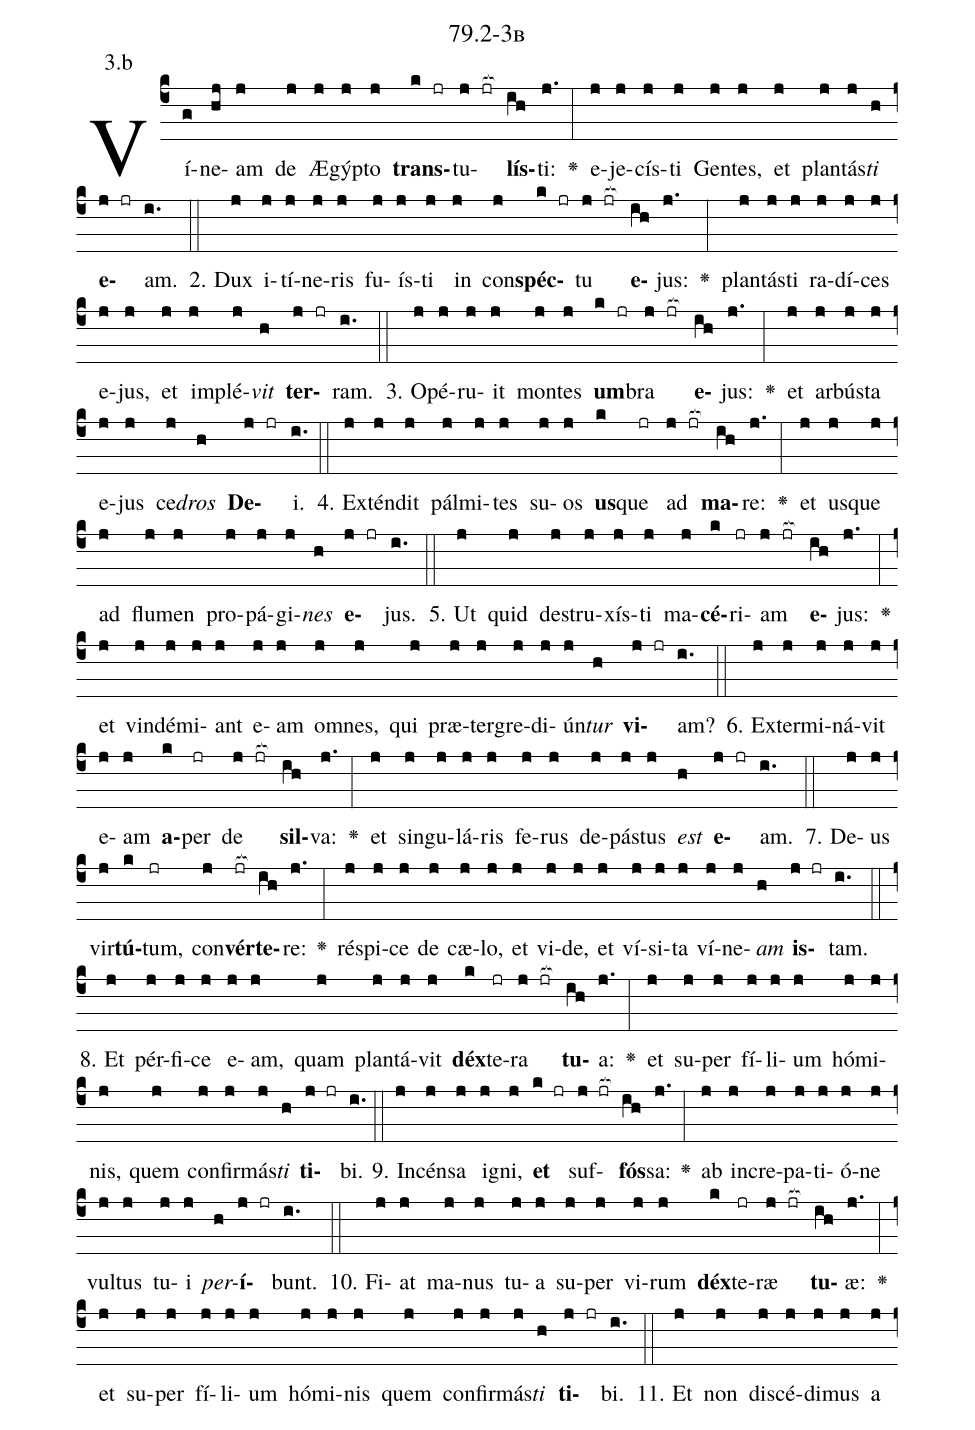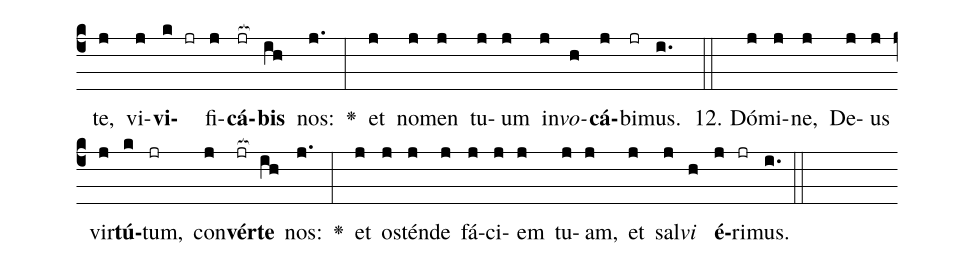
name: 79.2-3b;
annotation: 3.b;
%%
(c4)Ví(g)ne(hj)am(j) de(j) Æ(j)gýp(j)to(j) <b>trans</b>(k jr)tu(j jr[ocb:1{])<b>lís</b>(ih[ocb:0}])ti:(j.) <v>\greheightstar</v>(:) e(j)je(j)cís(j)ti(j) Gen(j)tes,(j) et(j) plan(j)tás(j)<i>ti</i>(h) <b>e</b>(j jr)am.(i.) (::)
2. Dux(j) i(j)tí(j)ne(j)ris(j) fu(j)ís(j)ti(j) in(j) con(j)<b>spéc</b>(k jr)tu(j jr[ocb:1{]) <b>e</b>(ih[ocb:0}])jus:(j.) <v>\greheightstar</v>(:) plan(j)tás(j)ti(j) ra(j)dí(j)ces(j) e(j)jus,(j) et(j) im(j)plé(j)<i>vit</i>(h) <b>ter</b>(j jr)ram.(i.) (::)
3. O(j)pé(j)ru(j)it(j) mon(j)tes(j) <b>um</b>(k jr)bra(j jr[ocb:1{]) <b>e</b>(ih[ocb:0}])jus:(j.) <v>\greheightstar</v>(:) et(j) ar(j)bús(j)ta(j) e(j)jus(j) ce(j)<i>dros</i>(h) <b>De</b>(j jr)i.(i.) (::)
4. Ex(j)tén(j)dit(j) pál(j)mi(j)tes(j) su(j)os(j) <b>us</b>(k)que(jr) ad(j jr[ocb:1{]) <b>ma</b>(ih[ocb:0}])re:(j.) <v>\greheightstar</v>(:) et(j) us(j)que(j) ad(j) flu(j)men(j) pro(j)pá(j)gi(j)<i>nes</i>(h) <b>e</b>(j jr)jus.(i.) (::)
5. Ut(j) quid(j) de(j)stru(j)xís(j)ti(j) ma(j)<b>cé</b>(k)ri(jr)am(j jr[ocb:1{]) <b>e</b>(ih[ocb:0}])jus:(j.) <v>\greheightstar</v>(:) et(j) vin(j)dé(j)mi(j)ant(j) e(j)am(j) om(j)nes,(j) qui(j) præ(j)ter(j)gre(j)di(j)ún(j)<i>tur</i>(h) <b>vi</b>(j jr)am?(i.) (::)
6. Ex(j)ter(j)mi(j)ná(j)vit(j) e(j)am(j) <b>a</b>(k)per(jr) de(j jr[ocb:1{]) <b>sil</b>(ih[ocb:0}])va:(j.) <v>\greheightstar</v>(:) et(j) sin(j)gu(j)lá(j)ris(j) fe(j)rus(j) de(j)pás(j)tus(j) <i>est</i>(h) <b>e</b>(j jr)am.(i.) (::)
7. De(j)us(j) vir(j)<b>tú</b>(k)tum,(jr) con(j)<b>vér</b>(jr[ocb:1{])<b>te</b>(ih[ocb:0}])re:(j.) <v>\greheightstar</v>(:) ré(j)spi(j)ce(j) de(j) cæ(j)lo,(j) et(j) vi(j)de,(j) et(j) ví(j)si(j)ta(j) ví(j)ne(j)<i>am</i>(h) <b>is</b>(j jr)tam.(i.) (::)
8. Et(j) pér(j)fi(j)ce(j) e(j)am,(j) quam(j) plan(j)tá(j)vit(j) <b>déx</b>(k)te(jr)ra(j jr[ocb:1{]) <b>tu</b>(ih[ocb:0}])a:(j.) <v>\greheightstar</v>(:) et(j) su(j)per(j) fí(j)li(j)um(j) hó(j)mi(j)nis,(j) quem(j) con(j)fir(j)más(j)<i>ti</i>(h) <b>ti</b>(j jr)bi.(i.) (::)
9. In(j)cén(j)sa(j) i(j)gni,(j) <b>et</b>(k jr) suf(j jr[ocb:1{])<b>fós</b>(ih[ocb:0}])sa:(j.) <v>\greheightstar</v>(:) ab(j) in(j)cre(j)pa(j)ti(j)ó(j)ne(j) vul(j)tus(j) tu(j)i(j) <i>per</i>(h)<b>í</b>(j jr)bunt.(i.) (::)
10. Fi(j)at(j) ma(j)nus(j) tu(j)a(j) su(j)per(j) vi(j)rum(j) <b>déx</b>(k)te(jr)ræ(j jr[ocb:1{]) <b>tu</b>(ih[ocb:0}])æ:(j.) <v>\greheightstar</v>(:) et(j) su(j)per(j) fí(j)li(j)um(j) hó(j)mi(j)nis(j) quem(j) con(j)fir(j)más(j)<i>ti</i>(h) <b>ti</b>(j jr)bi.(i.) (::)
11. Et(j) non(j) di(j)scé(j)di(j)mus(j) a(j) te,(j) vi(j)<b>vi</b>(k jr)fi(j)<b>cá</b>(jr[ocb:1{])<b>bis</b>(ih[ocb:0}]) nos:(j.) <v>\greheightstar</v>(:) et(j) no(j)men(j) tu(j)um(j) in(j)<i>vo</i>(h)<b>cá</b>(j)bi(jr)mus.(i.) (::)
12. Dó(j)mi(j)ne,(j) De(j)us(j) vir(j)<b>tú</b>(k)tum,(jr) con(j)<b>vér</b>(jr[ocb:1{])<b>te</b>(ih[ocb:0}]) nos:(j.) <v>\greheightstar</v>(:) et(j) os(j)tén(j)de(j) fá(j)ci(j)em(j) tu(j)am,(j) et(j) sal(j)<i>vi</i>(h) <b>é</b>(j)ri(jr)mus.(i.) (::)
